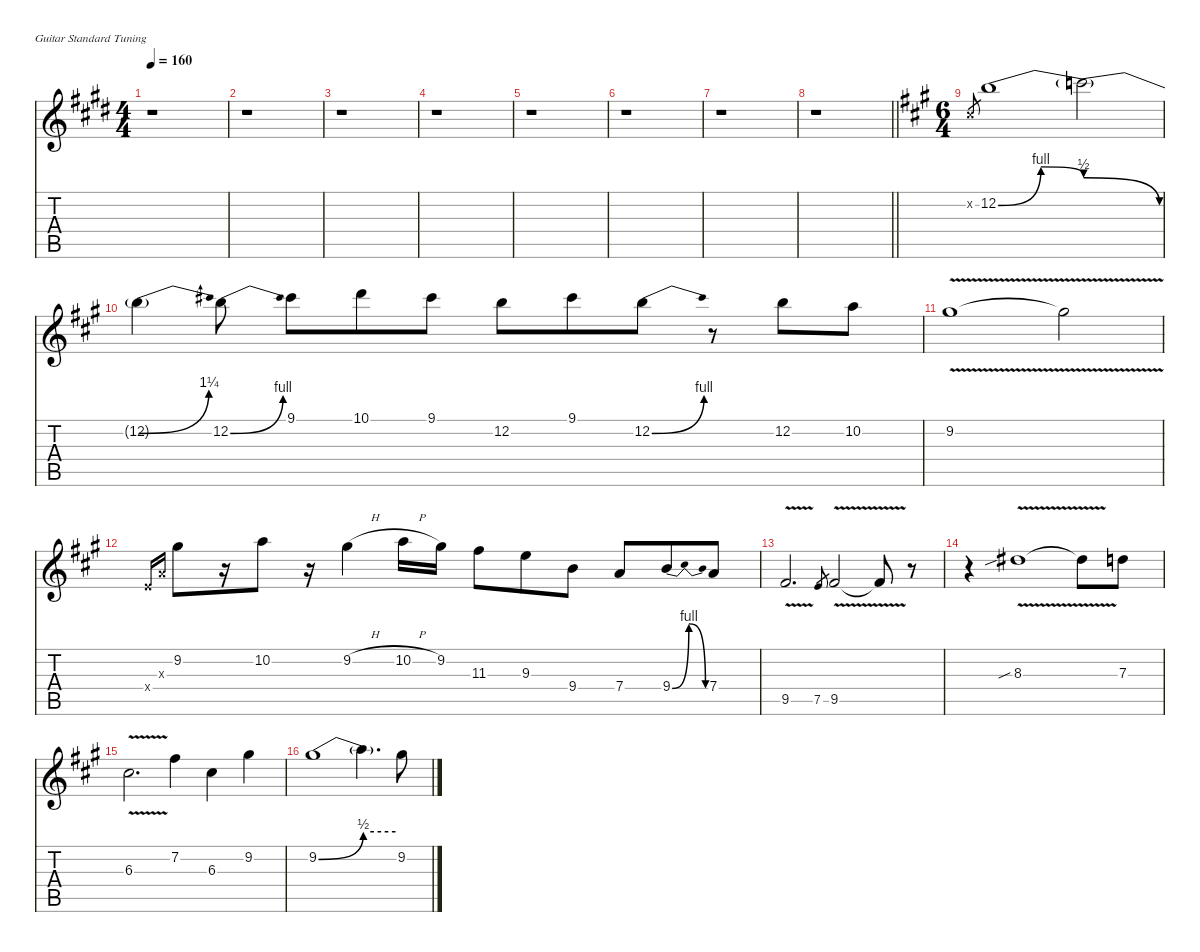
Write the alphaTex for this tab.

\defaultSystemsLayout 4
\hideDynamics
\bracketExtendMode nobrackets
\singleTrackTrackNamePolicy hidden
\multiTrackTrackNamePolicy hidden
\firstSystemTrackNameMode fullname
\firstSystemTrackNameOrientation horizontal
\otherSystemsTrackNameOrientation horizontal
\track ("Lead guitar" "jz.guit.") {defaultSystemsLayout 4 instrument electricguitarjazz}
\staff {score tabs}
\tuning (E4 B3 G3 D3 A2 E2)
\ts (4 4)
\tempo 160
\clef g2
\ks c#minor
r.1{dy f beam Down} |
r.1{beam Down} |
r.1{beam Down} |
r.1{beam Down} |
r.1{beam Down} |
r.1{beam Down} |
r.1{beam Down} |
\barLineRight lightlight
r.1{beam Down} |
\ts (6 4)
\beaming (8 3 3 3 3)
\ks f#minor
2.2{x acc #}.8{gr instrument overdrivenguitar beam Up} 12.2{be (bendrelease 0 0 30 4 30 4 60 2) acc forcenatural}.1{dy ff beam Down} 12.2{be (release 0 2 60 0) t}.2{dy f beam Down} |
12.2{be (bend 0 0 60 5) t acc forcenatural}.4{beam Down} 12.2{be (bend 0 0 30 4) acc forcenatural}.8{dy ff beam Down} 9.1{acc #}.8{beam Down} 10.1{acc forcenatural}.8{beam Down} 9.1{acc #}.8{beam Down} 12.2{acc forcenatural}.8{beam Down} 9.1{acc #}.8{beam Down} 12.2{be (bend 0 0 30 4) acc forcenatural}.8{beam Down} r.8{beam Down} 12.2{acc forcenatural}.8{beam Down} 10.2{acc forcenatural}.8{beam Down} |
9.2{v acc #}.1{beam Down} 9.2{v t acc #}.2{dy f beam Down} |
2.4{x acc forcenatural}.16{gr onbeat dy ff beam Up} 2.3{x acc forcenatural}.16{gr onbeat dy f beam Up} 9.2{acc #}.8{dy ff beam Down} r.16{beam Down} 10.2{acc forcenatural}.8{beam Down} r.16{beam Down} 9.2{h acc #}.4{beam Down} 10.2{h acc forcenatural}.16{beam Down} 9.2{acc #}.16{beam Down} 11.3{acc #}.8{beam Down} 9.3{acc forcenatural}.8{beam Down} 9.4{acc forcenatural}.8{beam Down} 7.4{acc forcenatural}.8{beam Up} 9.4{be (bendrelease 0 0 30 4 30 4 60 0) acc forcenatural}.8{beam Up} 7.4{acc forcenatural}.8{beam Up} |
9.5{v acc #}.2{d beam Up} 7.5{acc forcenatural}.8{gr dy f beam Up} 9.5{v acc #}.2{dy ff beam Up} 9.5{v t acc #}.8{dy f beam Up} r.8{beam Up} |
r.4{beam Down} 8.3{v sib acc #}.1{dy ff beam Down} 8.3{v t acc #}.8{dy f beam Down} 7.3{acc forcenatural}.8{dy ff beam Down} |
6.3{v acc #}.2{d beam Down} 7.2{acc #}.4{beam Down} 6.3{acc #}.4{beam Down} 9.2{acc #}.4{beam Down} |
9.2{be (bend 0 0 60 2) acc #}.1{beam Down} 9.2{be (hold 0 2 60 2) t}.4{d dy f beam Down} 9.2{be (hold 0 0 60 0) acc #}.8{dy ff beam Down}
